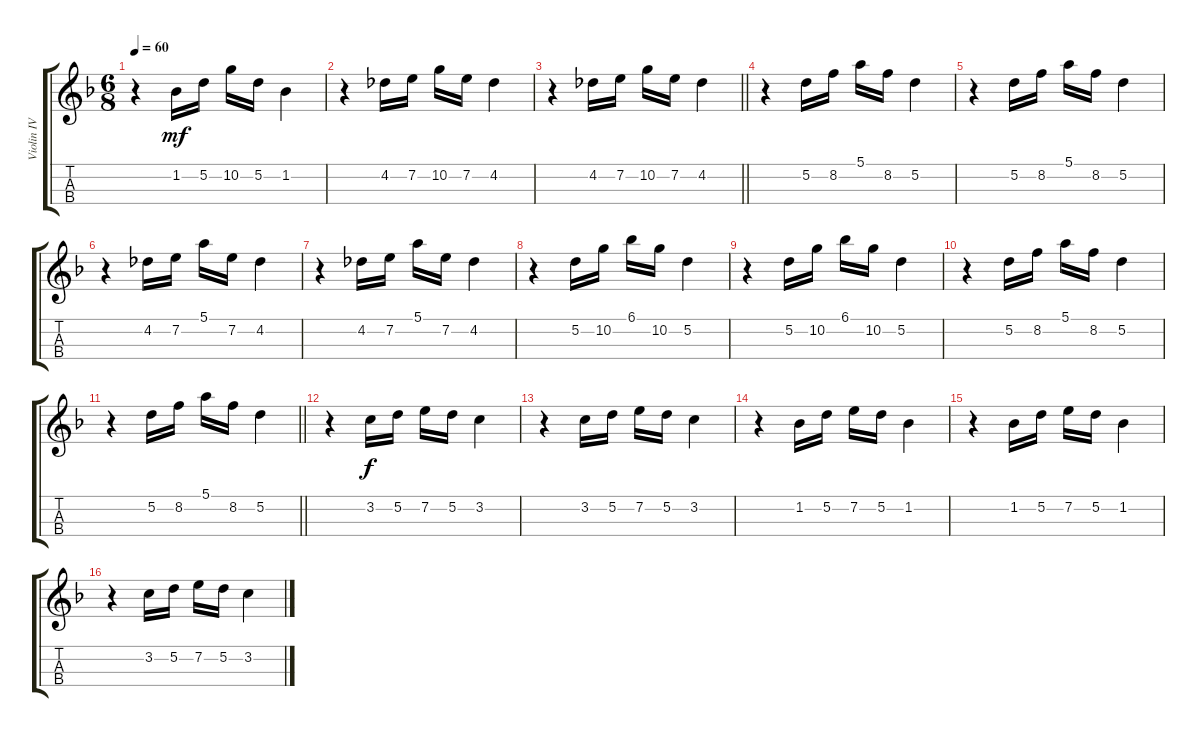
\track ("Violin IV" "Violin IV") {instrument stringensemble1}
\staff {score tabs}
\tuning (E5 A4 D4 G3) {hide}
\ts (6 8)
\tempo 60
\clef g2
\ks dminor
r.4{dy mf volume 9} 1.2.16 5.2.16 10.2.16 5.2.16 1.2.4 |
r.4 4.2.16 7.2.16 10.2.16 7.2.16 4.2.4 |
\barLineRight lightlight
r.4 4.2.16 7.2.16 10.2.16 7.2.16 4.2.4 |
\section ("" "")
r.4 5.2.16 8.2.16 5.1.16 8.2.16 5.2.4 |
r.4 5.2.16 8.2.16 5.1.16 8.2.16 5.2.4 |
r.4 4.2.16 7.2.16 5.1.16 7.2.16 4.2.4 |
r.4 4.2.16 7.2.16 5.1.16 7.2.16 4.2.4 |
r.4 5.2.16 10.2.16 6.1.16 10.2.16 5.2.4 |
r.4 5.2.16 10.2.16 6.1.16 10.2.16 5.2.4 |
r.4 5.2.16 8.2.16 5.1.16 8.2.16 5.2.4 |
\barLineRight lightlight
r.4 5.2.16 8.2.16 5.1.16 8.2.16 5.2.4 |
\section ("" "")
r.4 3.2.16{dy f} 5.2.16 7.2.16 5.2.16 3.2.4 |
r.4 3.2.16 5.2.16 7.2.16 5.2.16 3.2.4 |
r.4 1.2.16 5.2.16 7.2.16 5.2.16 1.2.4 |
r.4 1.2.16 5.2.16 7.2.16 5.2.16 1.2.4 |
r.4 3.2.16 5.2.16 7.2.16 5.2.16 3.2.4
